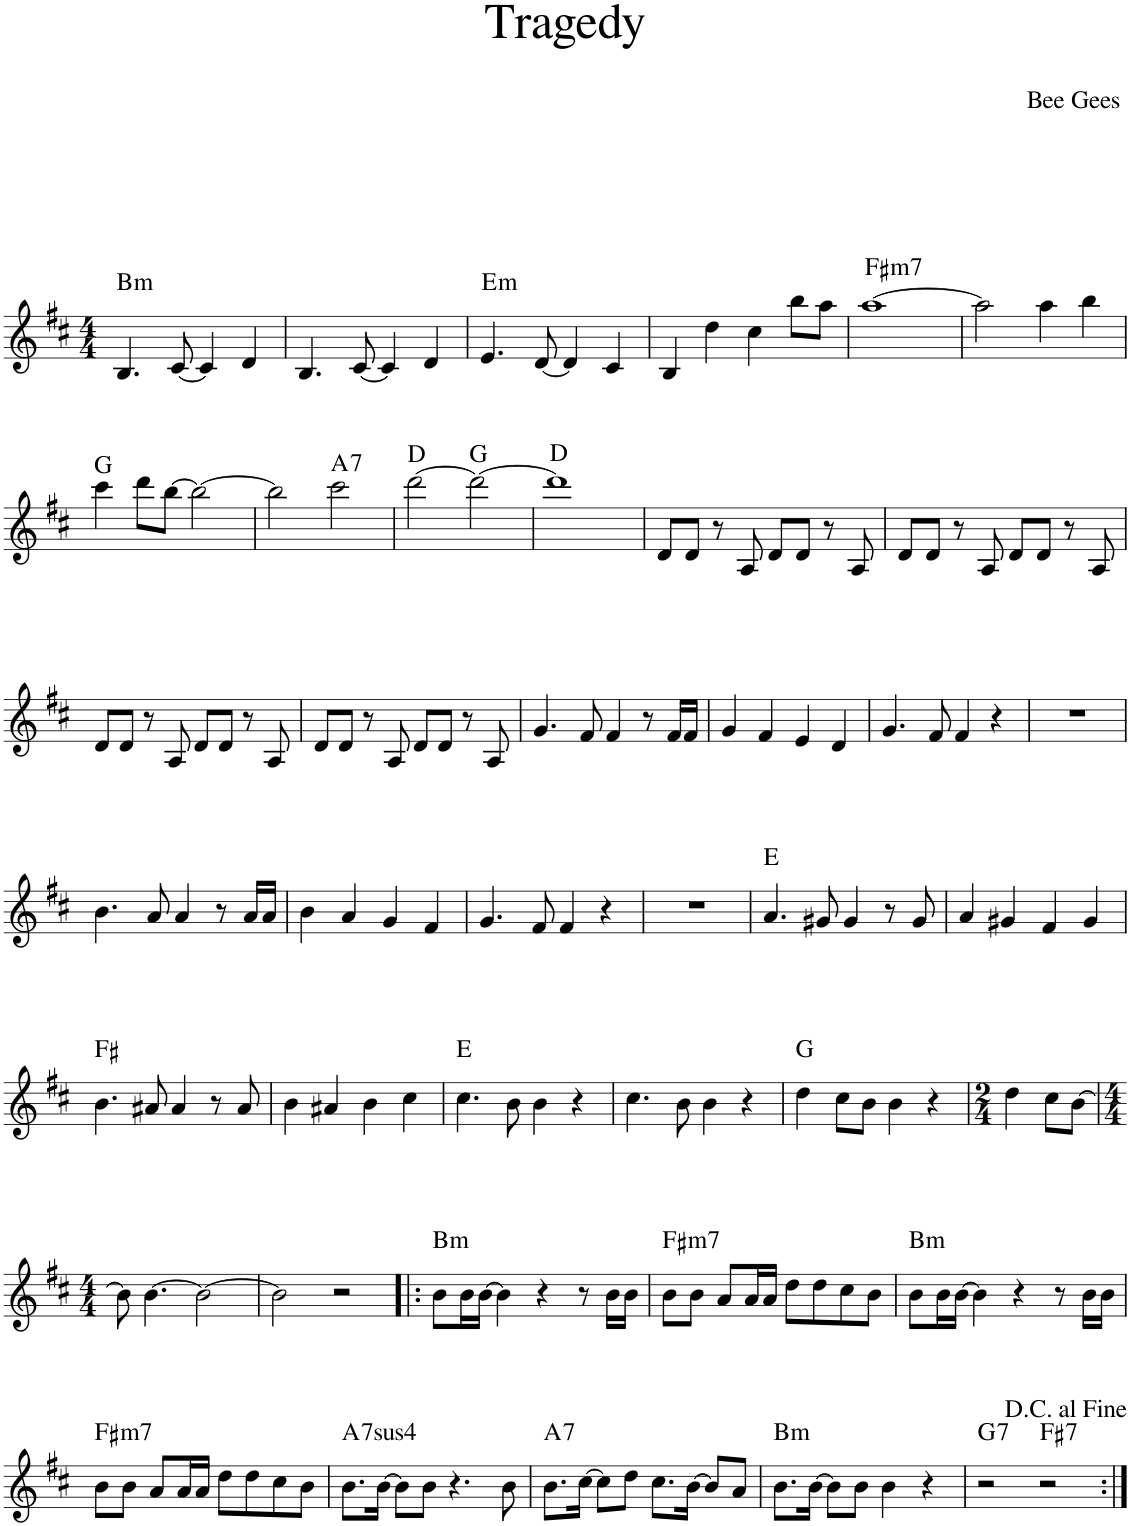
**kern	**harte
*part1	*part1
*staff1	*
*I"Piano	*
*I'Pno.	*
*clefG2	*
*k[f#c#]	*
*M4/4	*
=1	=1
!	!LO:H:kt=m
4.B/	B:min
[8c#/	.
4c#/]	.
4d/	.
=2	=2
4.B/	.
[8c#/	.
4c#/]	.
4d/	.
=3	=3
!	!LO:H:kt=m
4.e/	E:min
[8d/	.
4d/]	.
4c#/	.
=4	=4
4B/	.
4dd\	.
4cc#\	.
8bb\L	.
8aa\J	.
=5	=5
!	!LO:H:kt=m7
[1aa	F#:min7
=6	=6
2aa\]	.
4aa\	.
4bb\	.
!!LO:LB:g=z
=7	=7
4ccc#\	G:maj
8ddd\L	.
[8bb\J	.
2bb\_	.
=8	=8
2bb\]	.
!	!LO:H:kt=7
2ccc#\	A:7
=9	=9
[2ddd\	D:maj
2ddd\_	G:maj
=10	=10
1ddd]	D:maj
=11	=11
8d/L	.
8d/J	.
8r	.
8A/	.
8d/L	.
8d/J	.
8r	.
8A/	.
=12	=12
8d/L	.
8d/J	.
8r	.
8A/	.
8d/L	.
8d/J	.
8r	.
8A/	.
!!LO:LB:g=z
=13	=13
8d/L	.
8d/J	.
8r	.
8A/	.
8d/L	.
8d/J	.
8r	.
8A/	.
=14	=14
8d/L	.
8d/J	.
8r	.
8A/	.
8d/L	.
8d/J	.
8r	.
8A/	.
=15	=15
4.g/	.
8f#/	.
4f#/	.
8r	.
16f#/LL	.
16f#/JJ	.
=16	=16
4g/	.
4f#/	.
4e/	.
4d/	.
=17	=17
4.g/	.
8f#/	.
4f#/	.
4r	.
=18	=18
1r	.
!!LO:LB:g=z
=19	=19
4.b\	.
8a/	.
4a/	.
8r	.
16a/LL	.
16a/JJ	.
=20	=20
4b\	.
4a/	.
4g/	.
4f#/	.
=21	=21
4.g/	.
8f#/	.
4f#/	.
4r	.
=22	=22
1r	.
=23	=23
4.a/	E:maj
8g#X/	.
4g#/	.
8r	.
8g#/	.
=24	=24
4a/	.
4g#X/	.
4f#/	.
4g#/	.
!!LO:LB:g=z
=25	=25
4.b\	F#:maj
8a#X/	.
4a#/	.
8r	.
8a#/	.
=26	=26
4b\	.
4a#X/	.
4b\	.
4cc#\	.
=27	=27
4.cc#\	E:maj
8b\	.
4b\	.
4r	.
=28	=28
4.cc#\	.
8b\	.
4b\	.
4r	.
=29	=29
4dd\	G:maj
8cc#\L	.
8b\J	.
4b\	.
4r	.
=30	=30
*M2/4	*
4dd\	.
8cc#\L	.
[8b\J	.
!!LO:LB:g=z
=31	=31
*M4/4	*
8b\]	.
[4.b\	.
2b\_	.
=32	=32
2b\]	.
2r	.
=33!|:	=33!|:
!	!LO:H:kt=m
8b\L	B:min
16b\L	.
[16b\JJ	.
4b\]	.
4r	.
8r	.
16b\LL	.
16b\JJ	.
=34	=34
!	!LO:H:kt=m7
8b\L	F#:min7
8b\J	.
8a/L	.
16a/L	.
16a/JJ	.
8dd\L	.
8dd\	.
8cc#\	.
8b\J	.
=35	=35
!	!LO:H:kt=m
8b\L	B:min
16b\L	.
[16b\JJ	.
4b\]	.
4r	.
8r	.
16b\LL	.
16b\JJ	.
!!LO:LB:g=z
=36	=36
!	!LO:H:kt=m7
8b\L	F#:min7
8b\J	.
8a/L	.
16a/L	.
16a/JJ	.
8dd\L	.
8dd\	.
8cc#\	.
8b\J	.
=37	=37
!	!LO:H:kt=74
8.b\L	A:sus4(7)
[16b\Jk	.
8b\L]	.
8b\J	.
4.r	.
8b\	.
=38	=38
!	!LO:H:kt=7
8.b\L	A:7
[16cc#\Jk	.
8cc#\L]	.
8dd\J	.
8.cc#\L	.
[16b\Jk	.
8b/L]	.
8a/J	.
=39	=39
!	!LO:H:kt=m
8.b\L	B:min
[16b\Jk	.
8b\L]	.
8b\J	.
4b\	.
4r	.
=40	=40
!	!LO:H:kt=7
2r	G:7
!	!LO:H:kt=7
2r	F#:7
=:|!	=:|!
*-	*-
